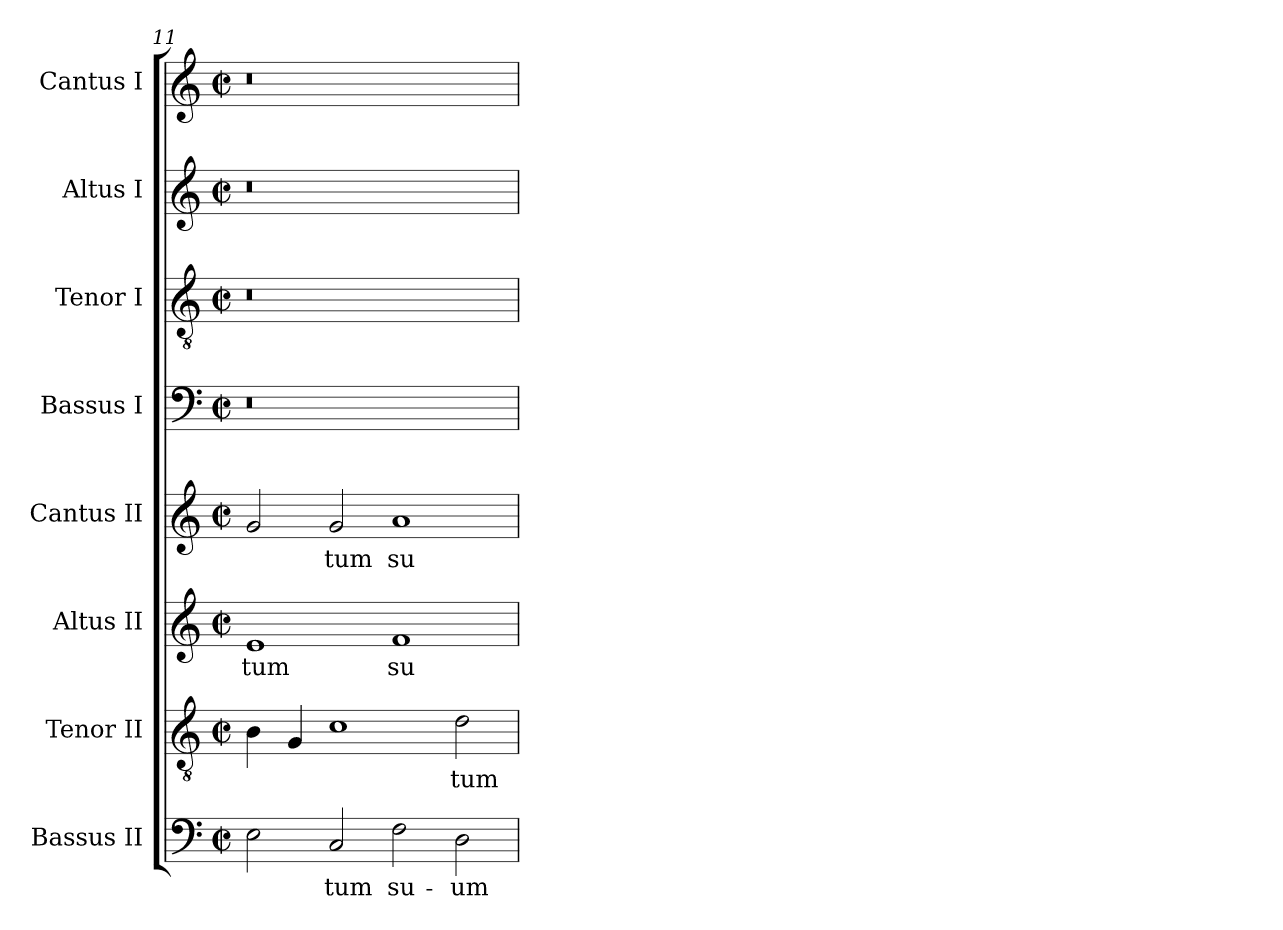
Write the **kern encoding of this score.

**kern	**text	**kern	**text	**kern	**text	**kern	**text	**kern	**kern	**kern	**kern
*part8	*part8	*part7	*part7	*part6	*part6	*part5	*part5	*part4	*part3	*part2	*part1
*staff8	*staff8	*staff7	*staff7	*staff6	*staff6	*staff5	*staff5	*staff4	*staff3	*staff2	*staff1
*I"Bassus II	*	*I"Tenor II	*	*I"Altus II	*	*I"Cantus II	*	*I"Bassus I	*I"Tenor I	*I"Altus I	*I"Cantus I
*clefF4	*	*clefGv2	*	*clefG2	*	*clefG2	*	*clefF4	*clefGv2	*clefG2	*clefG2
*M2/2	*	*M2/2	*	*M2/2	*	*M2/2	*	*M2/2	*M2/2	*M2/2	*M2/2
*met(c|)	*	*met(c|)	*	*met(c|)	*	*met(c|)	*	*met(c|)	*met(c|)	*met(c|)	*met(c|)
=11	=11	=11	=11	=11	=11	=11	=11	=11	=11	=11	=11
!	!	!	!	!	!LO:LY:b:cj	!	!	!	!	!	!
2E\	.	4B\	.	1e	-tum	2g/	.	0r	0r	0r	0r
.	.	4G/	.	.	.	.	.	.	.	.	.
!	!LO:LY:b:cj	!	!	!	!	!	!LO:LY:b:cj	!	!	!	!
2C/	-tum	1c	.	.	.	2g/	-tum	.	.	.	.
!	!LO:LY:b:cj	!	!	!	!LO:LY:b:cj	!	!LO:LY:b:cj	!	!	!	!
2F\	su-	.	.	1f	su-	1a	su-	.	.	.	.
!	!LO:LY:b:cj	!	!LO:LY:b:cj	!	!	!	!	!	!	!	!
2D\	-um	2d\	-tum	.	.	.	.	.	.	.	.
=	=	=	=	=	=	=	=	=	=	=	=
*-	*-	*-	*-	*-	*-	*-	*-	*-	*-	*-	*-
